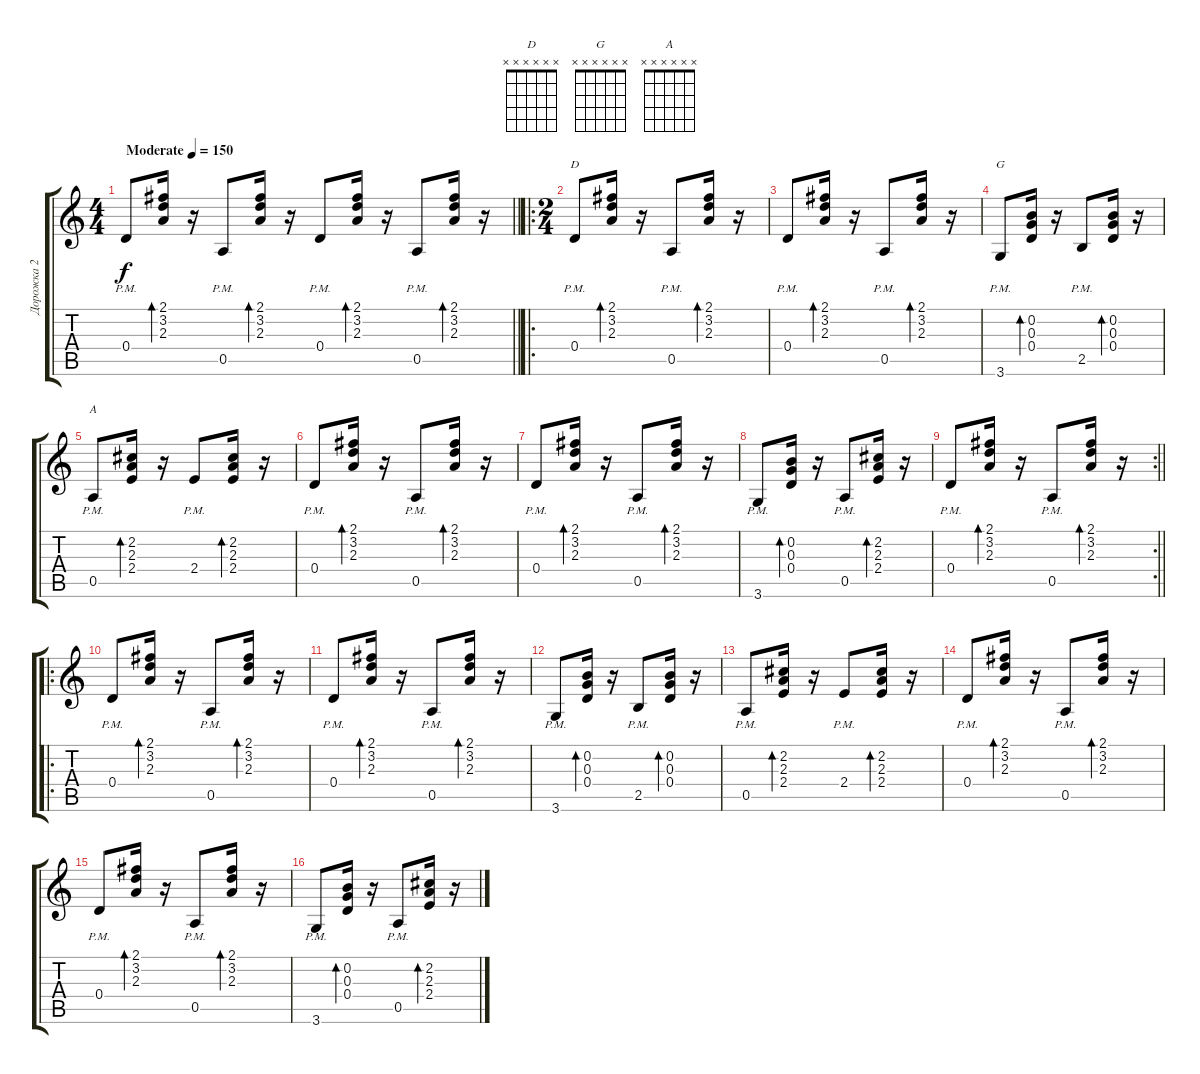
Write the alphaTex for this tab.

\track ("Дорожка 2" "Дорожка 2") {instrument acousticguitarnylon}
\staff {score tabs}
\tuning (E4 B3 G3 D3 A2 E2) {hide}
\chord ("D" x x x x x x)
\chord ("G" x x x x x x)
\chord ("A" x x x x x x)
\ts (4 4)
\tempo (150 "Moderate")
\clef g2
\barLineRight lightlight
\ks c
0.4{pm}.8{dy f instrument acousticguitarnylon} (2.1 3.2 2.3).16{bd 60} r.16 0.5{pm}.8 (2.1 3.2 2.3).16{bd 60} r.16 0.4{pm}.8 (2.1 3.2 2.3).16{bd 60} r.16 0.5{pm}.8 (2.1 3.2 2.3).16{bd 60} r.16 |
\ro
\ts (2 4)
\section ("" "")
0.4{pm}.8{ch "D"} (2.1 3.2 2.3).16{bd 60} r.16 0.5{pm}.8 (2.1 3.2 2.3).16{bd 60} r.16 |
0.4{pm}.8 (2.1 3.2 2.3).16{bd 60} r.16 0.5{pm}.8 (2.1 3.2 2.3).16{bd 60} r.16 |
3.6{pm}.8{ch "G"} (0.2 0.3 0.4).16{bd 60} r.16 2.5{pm}.8 (0.2 0.3 0.4).16{bd 60} r.16 |
0.5{pm}.8{ch "A"} (2.2 2.3 2.4).16{bd 60} r.16 2.4{pm}.8 (2.2 2.3 2.4).16{bd 60} r.16 |
0.4{pm}.8 (2.1 3.2 2.3).16{bd 60} r.16 0.5{pm}.8 (2.1 3.2 2.3).16{bd 60} r.16 |
0.4{pm}.8 (2.1 3.2 2.3).16{bd 60} r.16 0.5{pm}.8 (2.1 3.2 2.3).16{bd 60} r.16 |
3.6{pm}.8 (0.2 0.3 0.4).16{bd 60} r.16 0.5{pm}.8 (2.2 2.3 2.4).16{bd 60} r.16 |
\rc 2
\barLineRight lightlight
0.4{pm}.8 (2.1 3.2 2.3).16{bd 60} r.16 0.5{pm}.8 (2.1 3.2 2.3).16{bd 60} r.16 |
\ro
\section ("" "")
0.4{pm}.8 (2.1 3.2 2.3).16{bd 60} r.16 0.5{pm}.8 (2.1 3.2 2.3).16{bd 60} r.16 |
0.4{pm}.8 (2.1 3.2 2.3).16{bd 60} r.16 0.5{pm}.8 (2.1 3.2 2.3).16{bd 60} r.16 |
3.6{pm}.8 (0.2 0.3 0.4).16{bd 60} r.16 2.5{pm}.8 (0.2 0.3 0.4).16{bd 60} r.16 |
0.5{pm}.8 (2.2 2.3 2.4).16{bd 60} r.16 2.4{pm}.8 (2.2 2.3 2.4).16{bd 60} r.16 |
0.4{pm}.8 (2.1 3.2 2.3).16{bd 60} r.16 0.5{pm}.8 (2.1 3.2 2.3).16{bd 60} r.16 |
0.4{pm}.8 (2.1 3.2 2.3).16{bd 60} r.16 0.5{pm}.8 (2.1 3.2 2.3).16{bd 60} r.16 |
3.6{pm}.8 (0.2 0.3 0.4).16{bd 60} r.16 0.5{pm}.8 (2.2 2.3 2.4).16{bd 60} r.16
